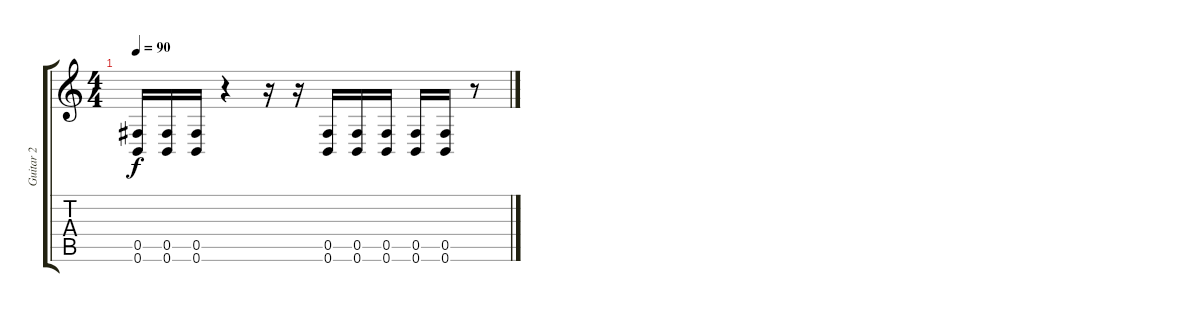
\track ("Guitar 2" "Guitar 2") {instrument distortionguitar}
\staff {score tabs}
\tuning (Db4 Ab3 E3 B2 Gb2 B1) {hide}
\ts (4 4)
\tempo 90
\clef g2
\ks c
(0.5 0.6).16{dy f} (0.5 0.6).16 (0.5 0.6).16 r.4 r.16 r.16 (0.5 0.6).16 (0.5 0.6).16 (0.5 0.6).16 (0.5 0.6).16 (0.5 0.6).16 r.8
